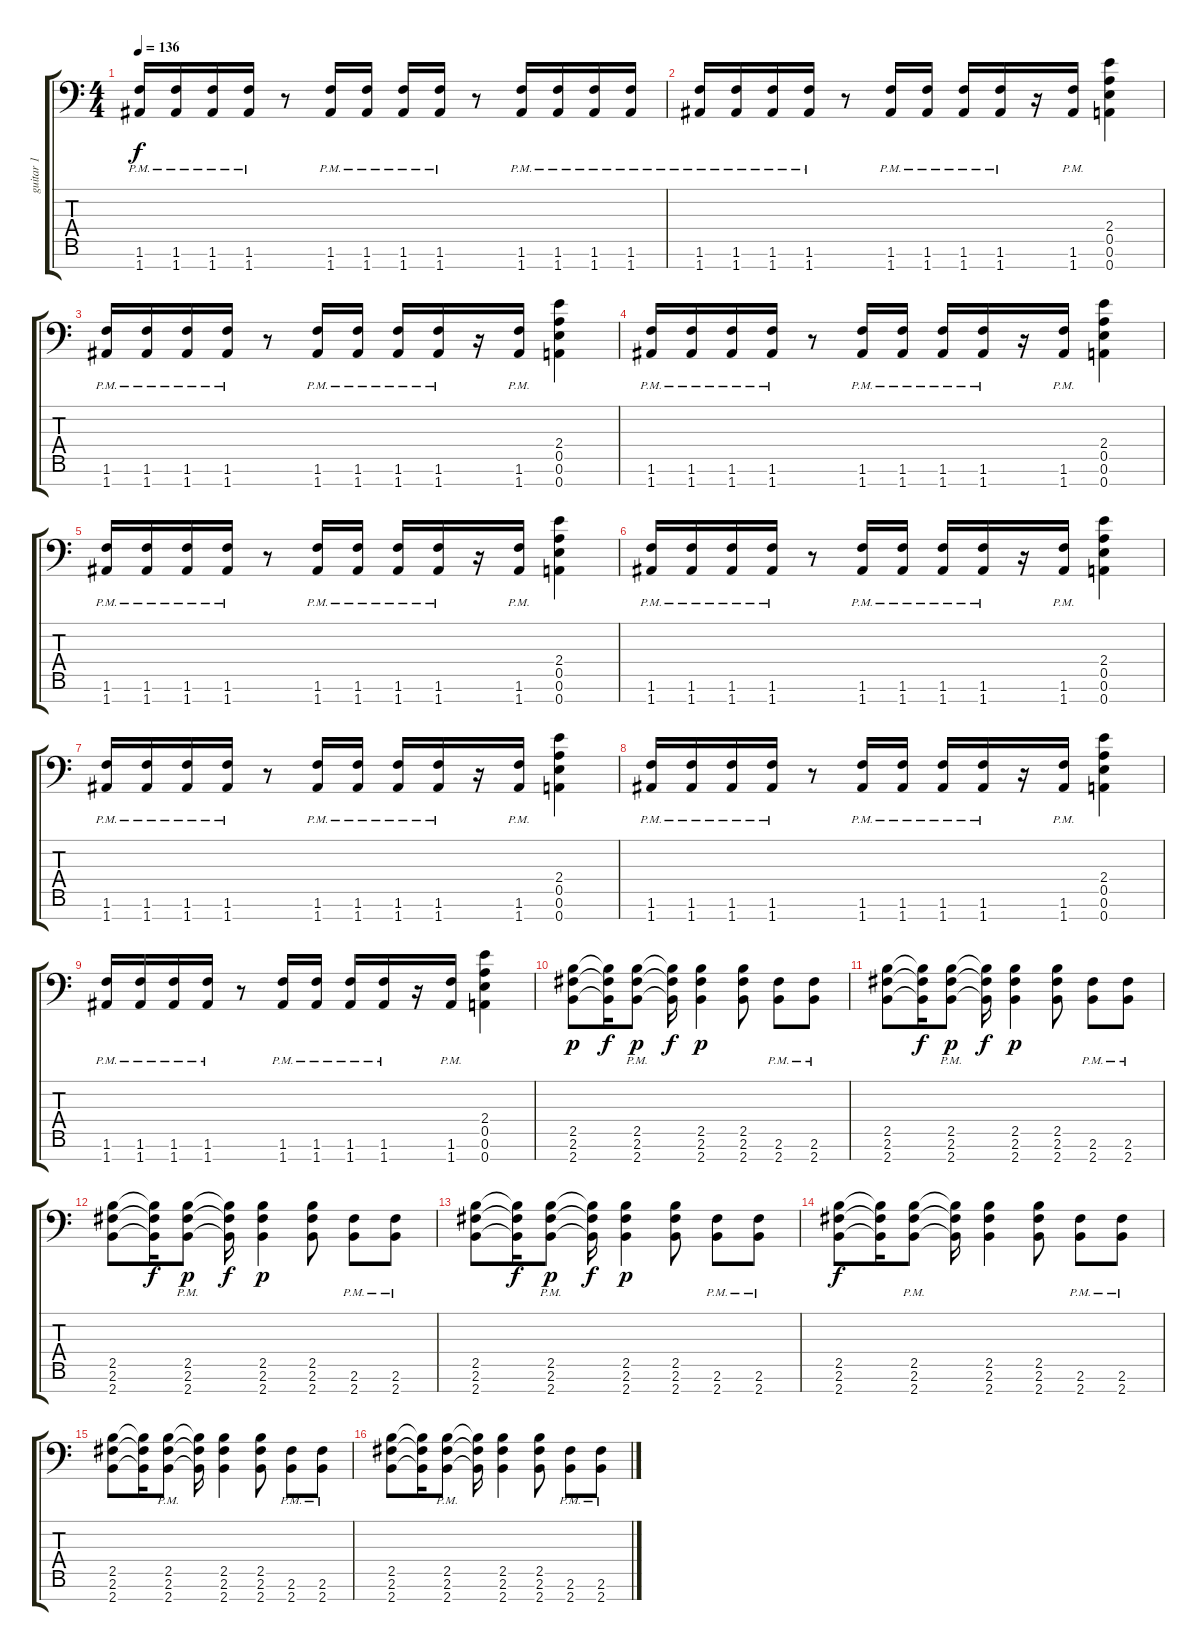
\track ("guitar 1" "guitar 1") {instrument overdrivenguitar}
\staff {score tabs}
\tuning (E4 B3 G3 D3 A2 E2 A1) {hide}
\ts (4 4)
\tempo 136
\clef f4
\ks c
(1.6{pm} 1.7{pm}).16{dy f} (1.6{pm} 1.7{pm}).16 (1.6{pm} 1.7{pm}).16 (1.6{pm} 1.7{pm}).16 r.8 (1.6{pm} 1.7{pm}).16 (1.6{pm} 1.7{pm}).16 (1.6{pm} 1.7{pm}).16 (1.6{pm} 1.7{pm}).16 r.8 (1.6{pm} 1.7{pm}).16 (1.6{pm} 1.7{pm}).16 (1.6{pm} 1.7{pm}).16 (1.6{pm} 1.7{pm}).16 |
(1.6{pm} 1.7{pm}).16 (1.6{pm} 1.7{pm}).16 (1.6{pm} 1.7{pm}).16 (1.6{pm} 1.7{pm}).16 r.8 (1.6{pm} 1.7{pm}).16 (1.6{pm} 1.7{pm}).16 (1.6{pm} 1.7{pm}).16 (1.6{pm} 1.7{pm}).16 r.16 (1.6{pm} 1.7{pm}).16 (2.4 0.5 0.6 0.7).4 |
(1.6{pm} 1.7{pm}).16 (1.6{pm} 1.7{pm}).16 (1.6{pm} 1.7{pm}).16 (1.6{pm} 1.7{pm}).16 r.8 (1.6{pm} 1.7{pm}).16 (1.6{pm} 1.7{pm}).16 (1.6{pm} 1.7{pm}).16 (1.6{pm} 1.7{pm}).16 r.16 (1.6{pm} 1.7{pm}).16 (2.4 0.5 0.6 0.7).4 |
(1.6{pm} 1.7{pm}).16 (1.6{pm} 1.7{pm}).16 (1.6{pm} 1.7{pm}).16 (1.6{pm} 1.7{pm}).16 r.8 (1.6{pm} 1.7{pm}).16 (1.6{pm} 1.7{pm}).16 (1.6{pm} 1.7{pm}).16 (1.6{pm} 1.7{pm}).16 r.16 (1.6{pm} 1.7{pm}).16 (2.4 0.5 0.6 0.7).4 |
(1.6{pm} 1.7{pm}).16 (1.6{pm} 1.7{pm}).16 (1.6{pm} 1.7{pm}).16 (1.6{pm} 1.7{pm}).16 r.8 (1.6{pm} 1.7{pm}).16 (1.6{pm} 1.7{pm}).16 (1.6{pm} 1.7{pm}).16 (1.6{pm} 1.7{pm}).16 r.16 (1.6{pm} 1.7{pm}).16 (2.4 0.5 0.6 0.7).4 |
(1.6{pm} 1.7{pm}).16 (1.6{pm} 1.7{pm}).16 (1.6{pm} 1.7{pm}).16 (1.6{pm} 1.7{pm}).16 r.8 (1.6{pm} 1.7{pm}).16 (1.6{pm} 1.7{pm}).16 (1.6{pm} 1.7{pm}).16 (1.6{pm} 1.7{pm}).16 r.16 (1.6{pm} 1.7{pm}).16 (2.4 0.5 0.6 0.7).4 |
(1.6{pm} 1.7{pm}).16 (1.6{pm} 1.7{pm}).16 (1.6{pm} 1.7{pm}).16 (1.6{pm} 1.7{pm}).16 r.8 (1.6{pm} 1.7{pm}).16 (1.6{pm} 1.7{pm}).16 (1.6{pm} 1.7{pm}).16 (1.6{pm} 1.7{pm}).16 r.16 (1.6{pm} 1.7{pm}).16 (2.4 0.5 0.6 0.7).4 |
(1.6{pm} 1.7{pm}).16 (1.6{pm} 1.7{pm}).16 (1.6{pm} 1.7{pm}).16 (1.6{pm} 1.7{pm}).16 r.8 (1.6{pm} 1.7{pm}).16 (1.6{pm} 1.7{pm}).16 (1.6{pm} 1.7{pm}).16 (1.6{pm} 1.7{pm}).16 r.16 (1.6{pm} 1.7{pm}).16 (2.4 0.5 0.6 0.7).4 |
(1.6{pm} 1.7{pm}).16 (1.6{pm} 1.7{pm}).16 (1.6{pm} 1.7{pm}).16 (1.6{pm} 1.7{pm}).16 r.8 (1.6{pm} 1.7{pm}).16 (1.6{pm} 1.7{pm}).16 (1.6{pm} 1.7{pm}).16 (1.6{pm} 1.7{pm}).16 r.16 (1.6{pm} 1.7{pm}).16 (2.4 0.5 0.6 0.7).4 |
(2.5 2.6 2.7).8{dy p} (2.5{t} 2.6{t} 2.7{t}).16{dy f} (2.5{pm} 2.6{pm} 2.7{pm}).8{dy p} (2.5{t} 2.6{t} 2.7{t}).16{dy f} (2.5 2.6 2.7).4{dy p} (2.5 2.6 2.7).8 (2.6{pm} 2.7{pm}).8 (2.6{pm} 2.7{pm}).8 |
(2.5 2.6 2.7).8 (2.5{t} 2.6{t} 2.7{t}).16{dy f} (2.5{pm} 2.6{pm} 2.7{pm}).8{dy p} (2.5{t} 2.6{t} 2.7{t}).16{dy f} (2.5 2.6 2.7).4{dy p} (2.5 2.6 2.7).8 (2.6{pm} 2.7{pm}).8 (2.6{pm} 2.7{pm}).8 |
(2.5 2.6 2.7).8 (2.5{t} 2.6{t} 2.7{t}).16{dy f} (2.5{pm} 2.6{pm} 2.7{pm}).8{dy p} (2.5{t} 2.6{t} 2.7{t}).16{dy f} (2.5 2.6 2.7).4{dy p} (2.5 2.6 2.7).8 (2.6{pm} 2.7{pm}).8 (2.6{pm} 2.7{pm}).8 |
(2.5 2.6 2.7).8 (2.5{t} 2.6{t} 2.7{t}).16{dy f} (2.5{pm} 2.6{pm} 2.7{pm}).8{dy p} (2.5{t} 2.6{t} 2.7{t}).16{dy f} (2.5 2.6 2.7).4{dy p} (2.5 2.6 2.7).8 (2.6{pm} 2.7{pm}).8 (2.6{pm} 2.7{pm}).8 |
(2.5 2.6 2.7).8{dy f} (2.5{t} 2.6{t} 2.7{t}).16 (2.5{pm} 2.6{pm} 2.7{pm}).8 (2.5{t} 2.6{t} 2.7{t}).16 (2.5 2.6 2.7).4 (2.5 2.6 2.7).8 (2.6{pm} 2.7{pm}).8 (2.6{pm} 2.7{pm}).8 |
(2.5 2.6 2.7).8 (2.5{t} 2.6{t} 2.7{t}).16 (2.5{pm} 2.6{pm} 2.7{pm}).8 (2.5{t} 2.6{t} 2.7{t}).16 (2.5 2.6 2.7).4 (2.5 2.6 2.7).8 (2.6{pm} 2.7{pm}).8 (2.6{pm} 2.7{pm}).8 |
(2.5 2.6 2.7).8 (2.5{t} 2.6{t} 2.7{t}).16 (2.5{pm} 2.6{pm} 2.7{pm}).8 (2.5{t} 2.6{t} 2.7{t}).16 (2.5 2.6 2.7).4 (2.5 2.6 2.7).8 (2.6{pm} 2.7{pm}).8 (2.6{pm} 2.7{pm}).8
